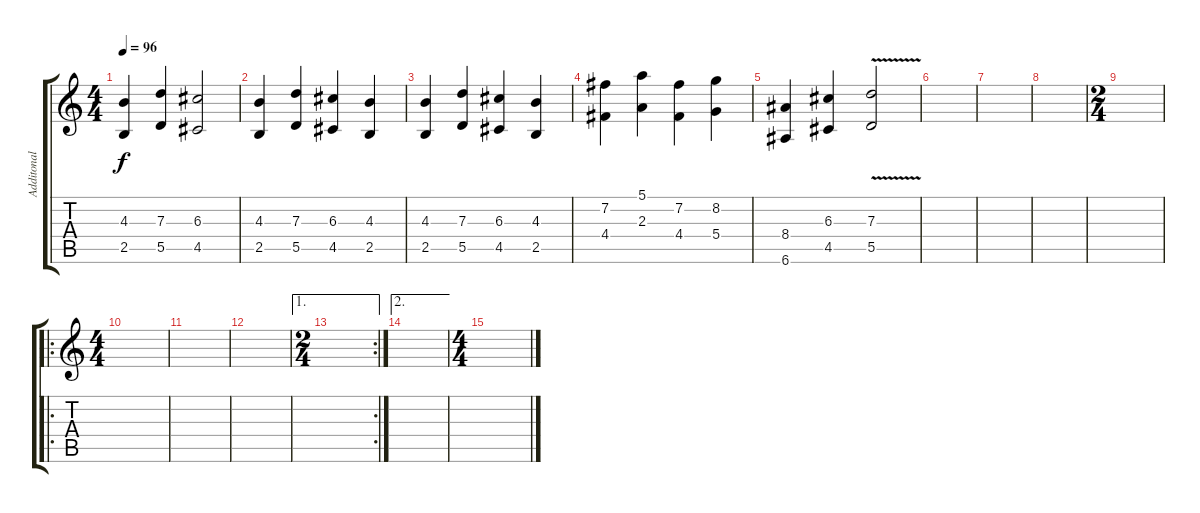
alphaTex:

\track ("Additonal Guitar" "Additonal ") {instrument distortionguitar}
\staff {score tabs}
\tuning (E4 B3 G3 D3 A2 E2) {hide}
\ts (4 4)
\tempo 96
\clef g2
\ks c
(4.3 2.5).4{dy f} (7.3 5.5).4 (6.3 4.5).2 |
(4.3 2.5).4 (7.3 5.5).4 (6.3 4.5).4 (4.3 2.5).4 |
(4.3 2.5).4 (7.3 5.5).4 (6.3 4.5).4 (4.3 2.5).4 |
(7.2 4.4).4 (5.1 2.3).4 (7.2 4.4).4 (8.2 5.4).4 |
(8.4 6.6).4 (6.3 4.5).4 (7.3{v} 5.5{v}).2 |
|
|
|
\ts (2 4)
|
\ro
\ts (4 4)
|
|
|
\ae 1
\rc 2
\ts (2 4)
|
\ae 2
|
\ts (4 4)
